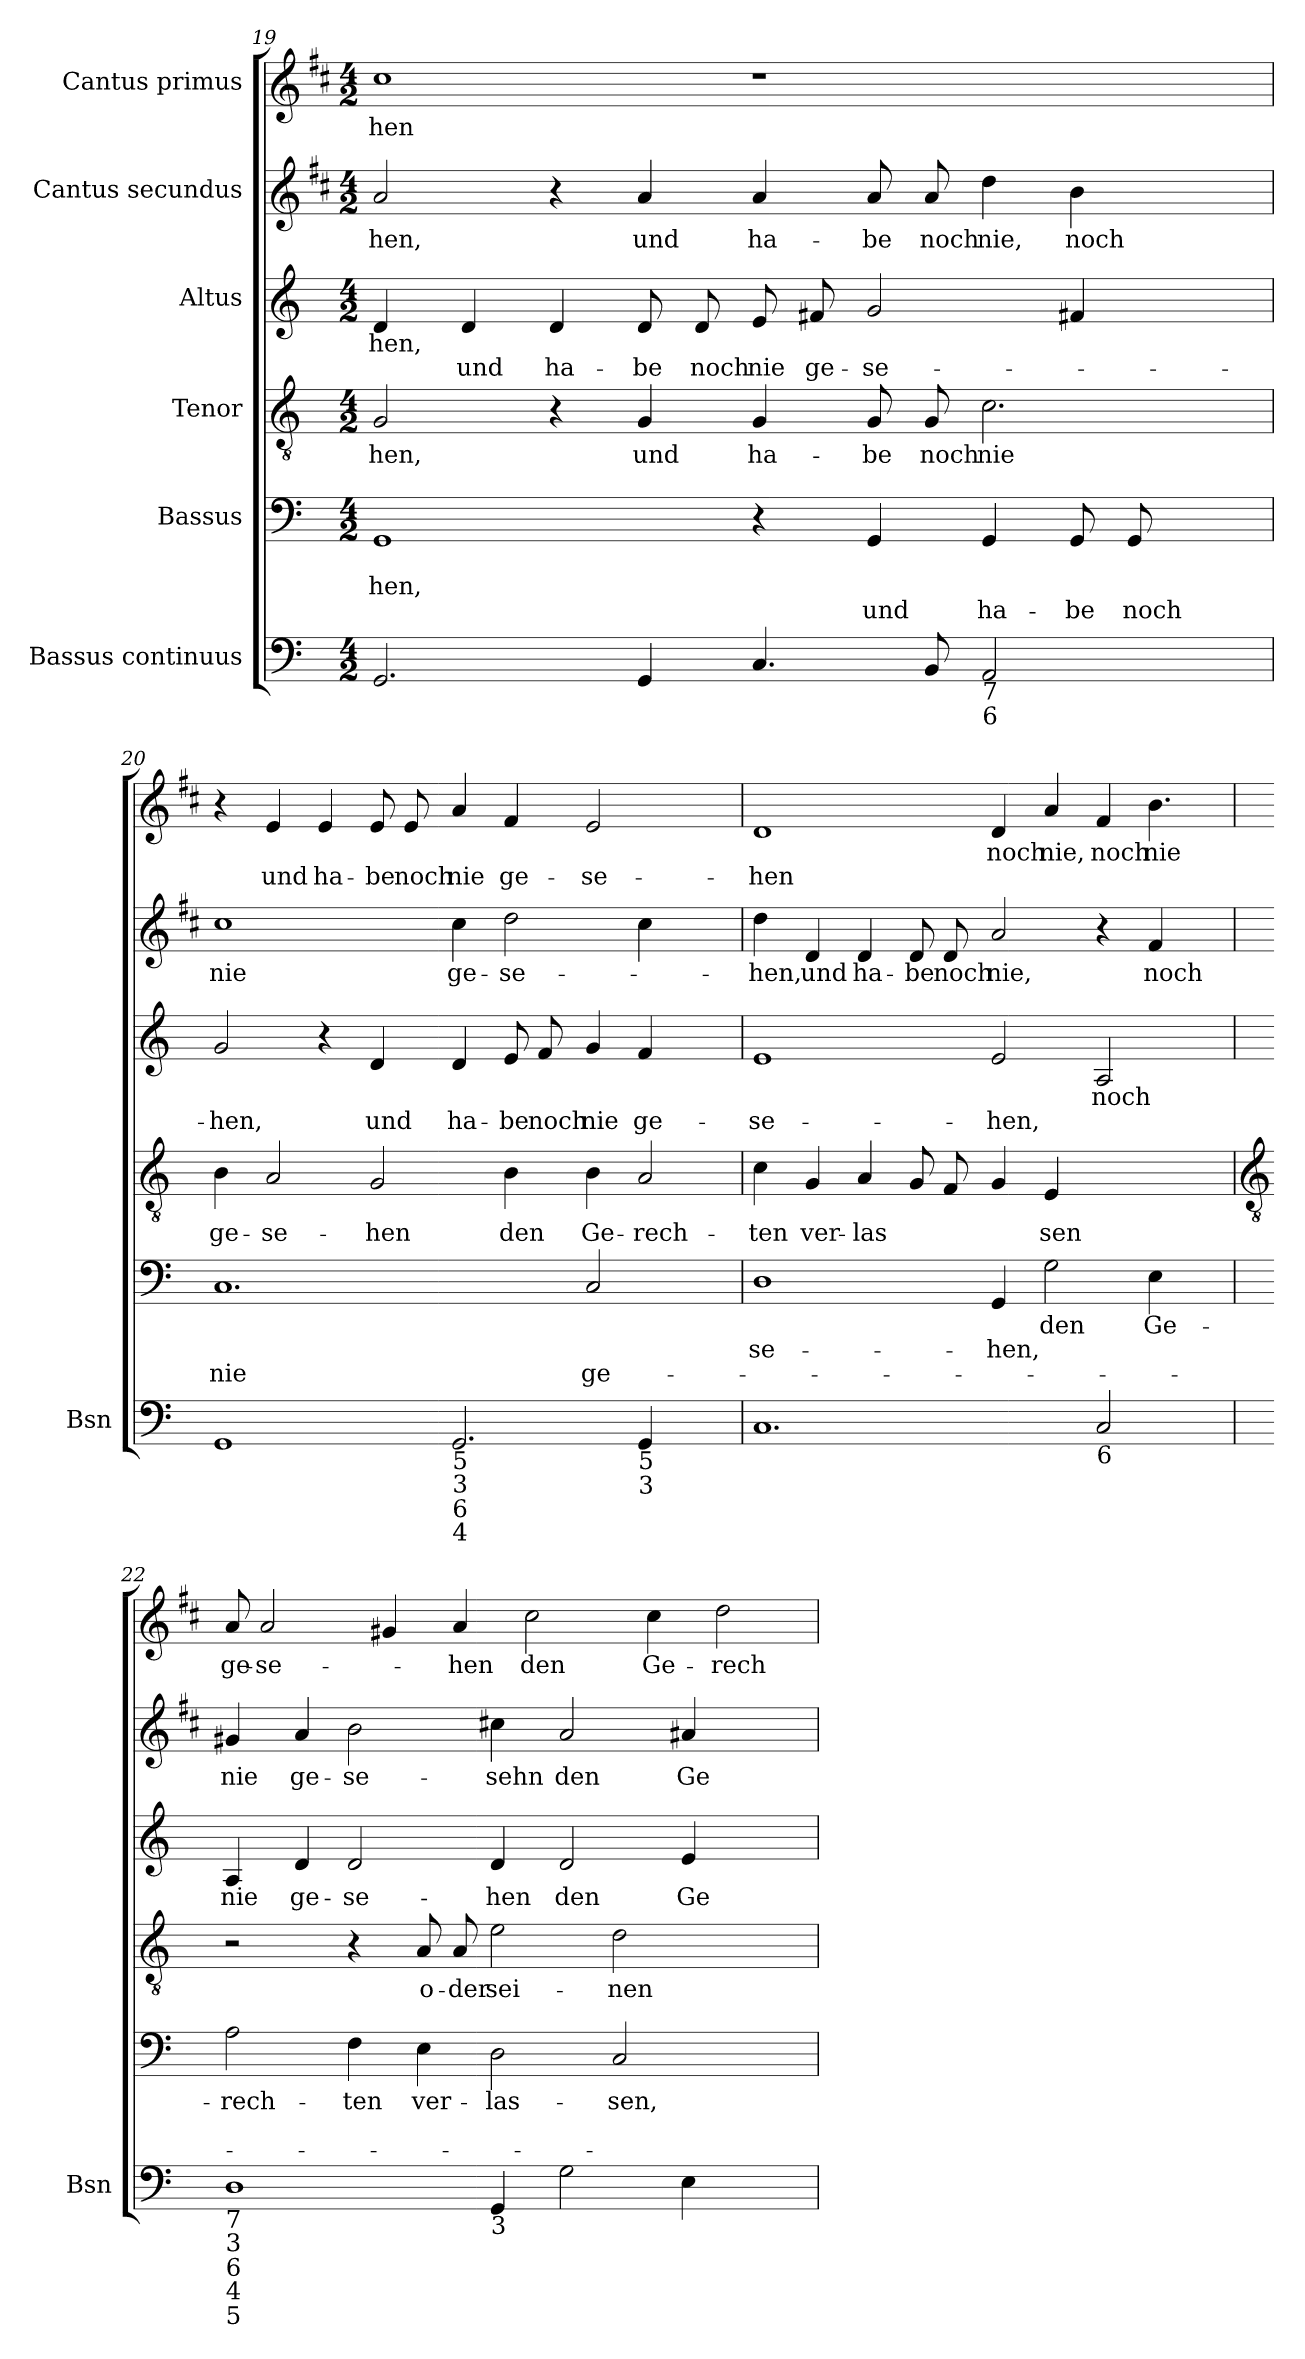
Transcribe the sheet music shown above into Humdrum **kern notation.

**kern	**kern	**text	**text	**text	**kern	**text	**kern	**text	**text	**kern	**text	**kern	**text	**text
*part6	*part5	*part5	*part5	*part5	*part4	*part4	*part3	*part3	*part3	*part2	*part2	*part1	*part1	*part1
*staff6	*staff5	*staff5	*staff5	*staff5	*staff4	*staff4	*staff3	*staff3	*staff3	*staff2	*staff2	*staff1	*staff1	*staff1
*I"Bassus continuus	*I"Bassus	*	*	*	*I"Tenor	*	*I"Altus	*	*	*I"Cantus secundus	*	*I"Cantus  primus	*	*
*I'Bsn	*	*	*	*	*	*	*	*	*	*	*	*	*	*
!!LO:LB:g=z
*clefF4	*clefF4	*	*	*	*clefGv2	*	*clefG2	*	*	*clefG2	*	*clefG2	*	*
*	*	*	*	*	*	*	*	*	*	*ITrd1c2	*	*ITrd1c2	*	*
*k[]	*k[]	*	*	*	*k[]	*	*k[]	*	*	*k[]	*	*k[]	*	*
*C:	*C:	*	*	*	*C:	*	*C:	*	*	*C:	*	*C:	*	*
*M4/2	*M4/2	*	*	*	*M4/2	*	*M4/2	*	*	*M4/2	*	*M4/2	*	*
=19	=19	=19	=19	=19	=19	=19	=19	=19	=19	=19	=19	=19	=19	=19
!	!	!	!LO:LY:b	!	!	!LO:LY:b	!	!LO:LY:b	!	!	!LO:LY:b	!	!LO:LY:b	!
2.GG	1GG	.	-hen,	.	2G	-hen,	4d	-hen,	.	2g	-hen,	1b	-hen	.
!	!	!	!	!	!	!	!	!	!LO:LY:b	!	!	!	!	!
.	.	.	.	.	.	.	4d	.	und	.	.	.	.	.
!	!	!	!	!	!	!	!	!	!LO:LY:b	!	!	!	!	!
.	.	.	.	.	4r	.	4d	.	ha-	4r	.	.	.	.
!	!	!	!	!	!	!LO:LY:b	!	!	!LO:LY:b	!	!LO:LY:b	!	!	!
4GG	.	.	.	.	4G	und	8d	.	-be	4g	und	.	.	.
!	!	!	!	!	!	!	!	!	!LO:LY:b	!	!	!	!	!
.	.	.	.	.	.	.	8d	.	noch	.	.	.	.	.
!	!	!	!	!	!	!LO:LY:b	!	!	!LO:LY:b	!	!LO:LY:b	!	!	!
4.C	4r	.	.	.	4G	ha-	8e	.	nie	4g	ha-	1r	.	.
!	!	!	!	!	!	!	!	!	!LO:LY:b	!	!	!	!	!
.	.	.	.	.	.	.	8f#X	.	ge-	.	.	.	.	.
!	!	!	!	!LO:LY:b	!	!LO:LY:b	!	!	!LO:LY:b	!	!LO:LY:b	!	!	!
.	4GG	.	.	und	8G	-be	2g	.	-se-	8g	-be	.	.	.
!	!	!	!	!	!	!LO:LY:b	!	!	!	!	!LO:LY:b	!	!	!
8BB	.	.	.	.	8G	noch	.	.	.	8g	noch	.	.	.
!LO:TX:b:t=7	!	!	!	!	!	!	!	!	!	!	!	!	!	!
!LO:TX:b:t=6	!	!	!	!	!	!	!	!	!	!	!	!	!	!
!	!	!	!	!LO:LY:b	!	!LO:LY:b	!	!	!	!	!LO:LY:b	!	!	!
2AA	4GG	.	.	ha-	2.c	nie	.	.	.	4cc	nie,	.	.	.
!	!	!	!	!LO:LY:b	!	!	!	!	!	!	!LO:LY:b	!	!	!
.	8GG	.	.	-be	.	.	4f#X	.	.	4a	noch	.	.	.
!	!	!	!	!LO:LY:b	!	!	!	!	!	!	!	!	!	!
.	8GG	.	.	noch	.	.	.	.	.	.	.	.	.	.
4ryy	4ryy	.	.	.	.	.	4ryy	.	.	4ryy	.	4ryy	.	.
!!LO:LB:g=z
=20	=20	=20	=20	=20	=20	=20	=20	=20	=20	=20	=20	=20	=20	=20
!	!	!	!	!LO:LY:b	!	!LO:LY:b	!	!	!LO:LY:b	!	!LO:LY:b	!	!	!
1GG	1.C	.	.	nie	4B	ge-	2g	.	-hen,	1b	nie	4r	.	.
!	!	!	!	!	!	!LO:LY:b	!	!	!	!	!	!	!	!LO:LY:b
.	.	.	.	.	2A	-se-	.	.	.	.	.	4d	.	und
!	!	!	!	!	!	!	!	!	!	!	!	!	!	!LO:LY:b
.	.	.	.	.	.	.	4r	.	.	.	.	4d	.	ha-
!	!	!	!	!	!	!LO:LY:b	!	!	!LO:LY:b	!	!	!	!	!LO:LY:b
.	.	.	.	.	2G	-hen	4d	.	und	.	.	8d	.	-be
!	!	!	!	!	!	!	!	!	!	!	!	!	!	!LO:LY:b
.	.	.	.	.	.	.	.	.	.	.	.	8d	.	noch
!LO:TX:b:t=5\n3	!	!	!	!	!	!	!	!	!	!	!	!	!	!
!LO:TX:b:t=6\n4	!	!	!	!	!	!	!	!	!	!	!	!	!	!
!	!	!	!	!	!	!	!	!	!LO:LY:b	!	!LO:LY:b	!	!	!LO:LY:b
2.GG	.	.	.	.	.	.	4d	.	ha-	4b	ge-	4g	.	nie
!	!	!	!	!	!	!LO:LY:b	!	!	!LO:LY:b	!	!LO:LY:b	!	!	!LO:LY:b
.	.	.	.	.	4B	den	8e	.	-be	2cc	-se-	4e	.	ge-
!	!	!	!	!	!	!	!	!	!LO:LY:b	!	!	!	!	!
.	.	.	.	.	.	.	8f	.	noch	.	.	.	.	.
!	!	!	!	!LO:LY:b	!	!LO:LY:b	!	!	!LO:LY:b	!	!	!	!	!LO:LY:b
.	2C	.	.	ge-	4B	Ge-	4g	.	nie	.	.	2d	.	-se-
!LO:TX:b:t=5	!	!	!	!	!	!	!	!	!	!	!	!	!	!
!LO:TX:b:t=3	!	!	!	!	!	!	!	!	!	!	!	!	!	!
!	!	!	!	!	!	!LO:LY:b	!	!	!LO:LY:b	!	!	!	!	!
4GG	.	.	.	.	2A	-rech-	4f	.	ge-	4b	.	.	.	.
4ryy	4ryy	.	.	.	.	.	4ryy	.	.	4ryy	.	4ryy	.	.
!!LO:LB:g=z
=21	=21	=21	=21	=21	=21	=21	=21	=21	=21	=21	=21	=21	=21	=21
!	!	!	!LO:LY:b	!	!	!LO:LY:b	!	!	!LO:LY:b	!	!LO:LY:b	!	!	!LO:LY:b
1.C	1D	.	-se-	.	4c	-ten	1e	.	-se-	4cc	-hen,	1c	.	-hen
!	!	!	!	!	!	!LO:LY:b	!	!	!	!	!LO:LY:b	!	!	!
.	.	.	.	.	4G	ver-	.	.	.	4c	und	.	.	.
!	!	!	!	!	!	!LO:LY:b	!	!	!	!	!LO:LY:b	!	!	!
.	.	.	.	.	4A	-las	.	.	.	4c	ha-	.	.	.
!	!	!	!	!	!	!	!	!	!	!	!LO:LY:b	!	!	!
.	.	.	.	.	8G	.	.	.	.	8c	-be	.	.	.
!	!	!	!	!	!	!	!	!	!	!	!LO:LY:b	!	!	!
.	.	.	.	.	8F	.	.	.	.	8c	noch	.	.	.
!	!	!	!LO:LY:b	!	!	!	!	!	!LO:LY:b	!	!LO:LY:b	!	!LO:LY:b	!
.	4GG	.	-hen,	.	4G	.	2e	.	-hen,	2g	nie,	4c	noch	.
!	!	!LO:LY:b	!	!	!	!LO:LY:b	!	!	!	!	!	!	!LO:LY:b	!
.	2G	den	.	.	4E	sen	.	.	.	.	.	4g	nie,	.
!LO:TX:b:t=6	!	!	!	!	!	!	!	!	!	!	!	!	!	!
!	!	!	!	!	!	!	!	!LO:LY:b	!	!	!	!	!LO:LY:b	!
2C	.	.	.	.	2ryy	.	2A	noch	.	4r	.	4e	noch	.
!	!	!LO:LY:b	!	!	!	!	!	!	!	!	!LO:LY:b	!	!LO:LY:b	!
.	4E	Ge-	.	.	.	.	.	.	.	4e	noch	4.a	nie	.
8ryy	8ryy	.	.	.	8ryy	.	8ryy	.	.	8ryy	.	.	.	.
!!LO:LB:g=z
=22	=22	=22	=22	=22	=22	=22	=22	=22	=22	=22	=22	=22	=22	=22
*	*	*	*	*	*clefGv2	*	*	*	*	*	*	*	*	*
!LO:TX:b:t=7\n3	!	!	!	!	!	!	!	!	!	!	!	!	!	!
!LO:TX:b:t=6\n4	!	!	!	!	!	!	!	!	!	!	!	!	!	!
!LO:TX:b:t=5	!	!	!	!	!	!	!	!	!	!	!	!	!	!
!	!	!LO:LY:b	!	!	!	!	!	!LO:LY:b	!	!	!LO:LY:b	!	!LO:LY:b	!
1D	2A	-rech-	.	.	2r	.	4A	nie	.	4f#X	nie	8g	ge-	.
!	!	!	!	!	!	!	!	!	!	!	!	!	!LO:LY:b	!
.	.	.	.	.	.	.	.	.	.	.	.	2g	-se-	.
!	!	!	!	!	!	!	!	!LO:LY:b	!	!	!LO:LY:b	!	!	!
.	.	.	.	.	.	.	4d	ge-	.	4g	ge-	.	.	.
!	!	!LO:LY:b	!	!	!	!	!	!LO:LY:b	!	!	!LO:LY:b	!	!	!
.	4F	-ten	.	.	4r	.	2d	-se-	.	2a	-se-	.	.	.
.	.	.	.	.	.	.	.	.	.	.	.	4f#X	.	.
!	!	!LO:LY:b	!	!	!	!LO:LY:b	!	!	!	!	!	!	!	!
.	4E	ver-	.	.	8A	o-	.	.	.	.	.	.	.	.
!	!	!	!	!	!	!LO:LY:b	!	!	!	!	!	!	!LO:LY:b	!
.	.	.	.	.	8A	-der	.	.	.	.	.	4g	-hen	.
!LO:TX:b:t=3	!	!	!	!	!	!	!	!	!	!	!	!	!	!
!	!	!LO:LY:b	!	!	!	!LO:LY:b	!	!LO:LY:b	!	!	!LO:LY:b	!	!	!
4GG	2D	-las-	.	.	2e	sei-	4d	-hen	.	4bn	-sehn	.	.	.
!	!	!	!	!	!	!	!	!	!	!	!	!	!LO:LY:b	!
.	.	.	.	.	.	.	.	.	.	.	.	2b	den	.
!	!	!	!	!	!	!	!	!LO:LY:b	!	!	!LO:LY:b	!	!	!
2G	.	.	.	.	.	.	2d	den	.	2g	den	.	.	.
!	!	!LO:LY:b	!	!	!	!LO:LY:b	!	!	!	!	!	!	!	!
.	2C	-sen,	.	.	2d	-nen	.	.	.	.	.	.	.	.
!	!	!	!	!	!	!	!	!	!	!	!	!	!LO:LY:b	!
.	.	.	.	.	.	.	.	.	.	.	.	4b	Ge-	.
!	!	!	!	!	!	!	!	!LO:LY:b	!	!	!LO:LY:b	!	!	!
4E	.	.	.	.	.	.	4e	Ge-	.	4g#X	Ge-	.	.	.
!	!	!	!	!	!	!	!	!	!	!	!	!	!LO:LY:b	!
.	.	.	.	.	.	.	.	.	.	.	.	2cc	-rech-	.
4.ryy	4.ryy	.	.	.	4.ryy	.	4.ryy	.	.	4.ryy	.	.	.	.
=	=	=	=	=	=	=	=	=	=	=	=	=	=	=
*-	*-	*-	*-	*-	*-	*-	*-	*-	*-	*-	*-	*-	*-	*-
